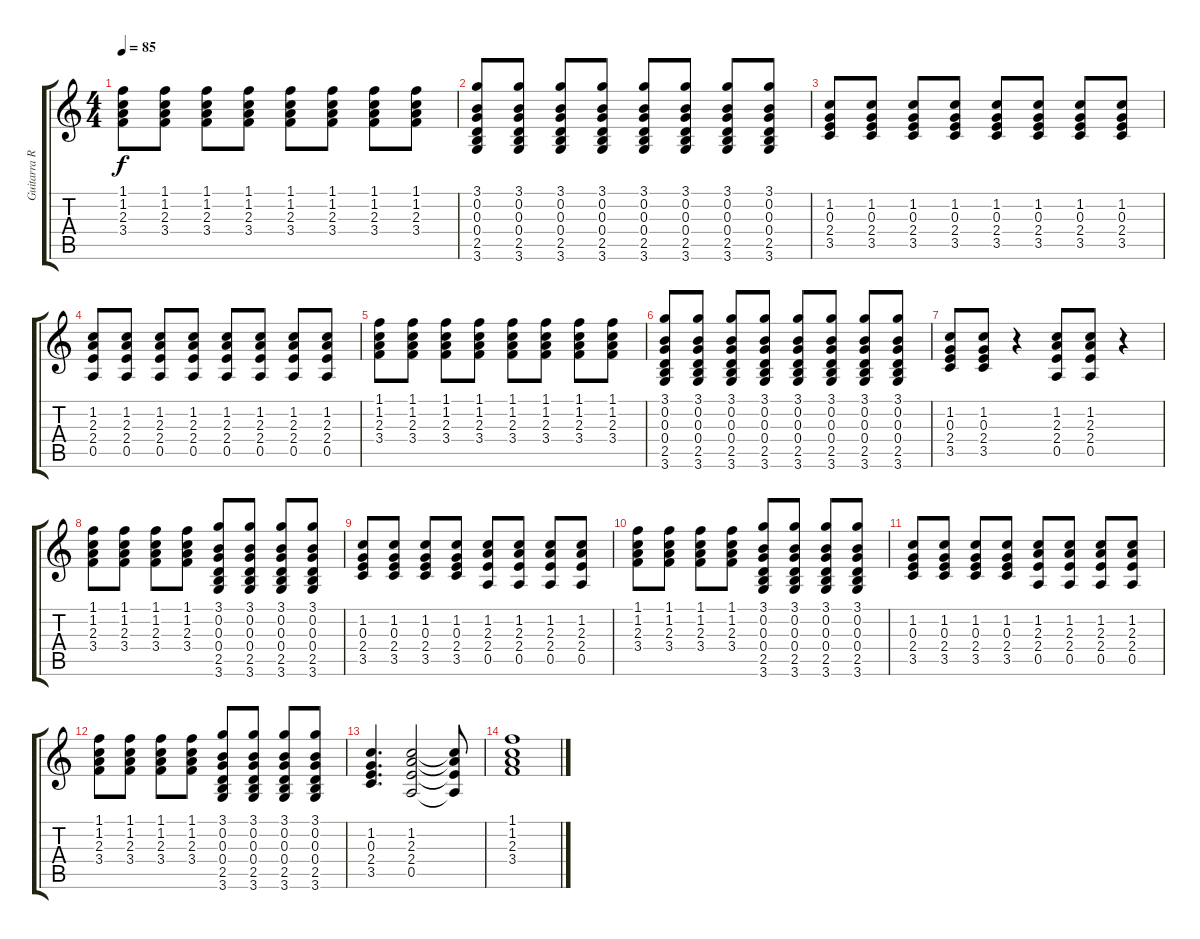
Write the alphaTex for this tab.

\track ("Guitarra Ritmica" "Guitarra R") {instrument acousticguitarsteel}
\staff {score tabs}
\tuning (E4 B3 G3 D3 A2 E2) {hide}
\ts (4 4)
\tempo 85
\clef g2
\ks c
(1.1 1.2 2.3 3.4).8{dy f} (1.1 1.2 2.3 3.4).8 (1.1 1.2 2.3 3.4).8 (1.1 1.2 2.3 3.4).8 (1.1 1.2 2.3 3.4).8 (1.1 1.2 2.3 3.4).8 (1.1 1.2 2.3 3.4).8 (1.1 1.2 2.3 3.4).8 |
(3.1 0.2 0.3 0.4 2.5 3.6).8 (3.1 0.2 0.3 0.4 2.5 3.6).8 (3.1 0.2 0.3 0.4 2.5 3.6).8 (3.1 0.2 0.3 0.4 2.5 3.6).8 (3.1 0.2 0.3 0.4 2.5 3.6).8 (3.1 0.2 0.3 0.4 2.5 3.6).8 (3.1 0.2 0.3 0.4 2.5 3.6).8 (3.1 0.2 0.3 0.4 2.5 3.6).8 |
(1.2 0.3 2.4 3.5).8 (1.2 0.3 2.4 3.5).8 (1.2 0.3 2.4 3.5).8 (1.2 0.3 2.4 3.5).8 (1.2 0.3 2.4 3.5).8 (1.2 0.3 2.4 3.5).8 (1.2 0.3 2.4 3.5).8 (1.2 0.3 2.4 3.5).8 |
(1.2 2.3 2.4 0.5).8 (1.2 2.3 2.4 0.5).8 (1.2 2.3 2.4 0.5).8 (1.2 2.3 2.4 0.5).8 (1.2 2.3 2.4 0.5).8 (1.2 2.3 2.4 0.5).8 (1.2 2.3 2.4 0.5).8 (1.2 2.3 2.4 0.5).8 |
(1.1 1.2 2.3 3.4).8 (1.1 1.2 2.3 3.4).8 (1.1 1.2 2.3 3.4).8 (1.1 1.2 2.3 3.4).8 (1.1 1.2 2.3 3.4).8 (1.1 1.2 2.3 3.4).8 (1.1 1.2 2.3 3.4).8 (1.1 1.2 2.3 3.4).8 |
(3.1 0.2 0.3 0.4 2.5 3.6).8 (3.1 0.2 0.3 0.4 2.5 3.6).8 (3.1 0.2 0.3 0.4 2.5 3.6).8 (3.1 0.2 0.3 0.4 2.5 3.6).8 (3.1 0.2 0.3 0.4 2.5 3.6).8 (3.1 0.2 0.3 0.4 2.5 3.6).8 (3.1 0.2 0.3 0.4 2.5 3.6).8 (3.1 0.2 0.3 0.4 2.5 3.6).8 |
(1.2 0.3 2.4 3.5).8 (1.2 0.3 2.4 3.5).8 r.4 (1.2 2.3 2.4 0.5).8 (1.2 2.3 2.4 0.5).8 r.4 |
(1.1 1.2 2.3 3.4).8 (1.1 1.2 2.3 3.4).8 (1.1 1.2 2.3 3.4).8 (1.1 1.2 2.3 3.4).8 (3.1 0.2 0.3 0.4 2.5 3.6).8 (3.1 0.2 0.3 0.4 2.5 3.6).8 (3.1 0.2 0.3 0.4 2.5 3.6).8 (3.1 0.2 0.3 0.4 2.5 3.6).8 |
(1.2 0.3 2.4 3.5).8 (1.2 0.3 2.4 3.5).8 (1.2 0.3 2.4 3.5).8 (1.2 0.3 2.4 3.5).8 (1.2 2.3 2.4 0.5).8 (1.2 2.3 2.4 0.5).8 (1.2 2.3 2.4 0.5).8 (1.2 2.3 2.4 0.5).8 |
(1.1 1.2 2.3 3.4).8 (1.1 1.2 2.3 3.4).8 (1.1 1.2 2.3 3.4).8 (1.1 1.2 2.3 3.4).8 (3.1 0.2 0.3 0.4 2.5 3.6).8 (3.1 0.2 0.3 0.4 2.5 3.6).8 (3.1 0.2 0.3 0.4 2.5 3.6).8 (3.1 0.2 0.3 0.4 2.5 3.6).8 |
(1.2 0.3 2.4 3.5).8 (1.2 0.3 2.4 3.5).8 (1.2 0.3 2.4 3.5).8 (1.2 0.3 2.4 3.5).8 (1.2 2.3 2.4 0.5).8 (1.2 2.3 2.4 0.5).8 (1.2 2.3 2.4 0.5).8 (1.2 2.3 2.4 0.5).8 |
(1.1 1.2 2.3 3.4).8 (1.1 1.2 2.3 3.4).8 (1.1 1.2 2.3 3.4).8 (1.1 1.2 2.3 3.4).8 (3.1 0.2 0.3 0.4 2.5 3.6).8 (3.1 0.2 0.3 0.4 2.5 3.6).8 (3.1 0.2 0.3 0.4 2.5 3.6).8 (3.1 0.2 0.3 0.4 2.5 3.6).8 |
(1.2 0.3 2.4 3.5).4{d} (1.2 2.3 2.4 0.5).2 (1.2{t} 2.3{t} 2.4{t} 0.5{t}).8 |
(1.1 1.2 2.3 3.4).1
